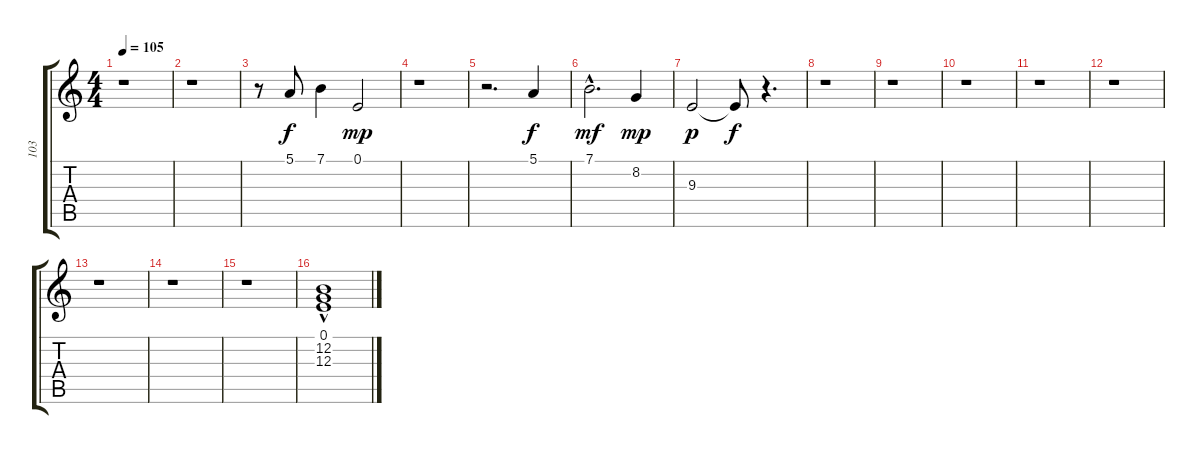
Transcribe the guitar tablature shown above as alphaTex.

\track ("103" "103") {instrument fx7echoes}
\staff {score tabs}
\tuning (E4 B3 G3 D3 A2 E2) {hide}
\ts (4 4)
\tempo 105
\clef g2
\ks c
r.1{dy f instrument fx7echoes} |
r.1 |
r.8 5.1.8 7.1.4 0.1.2{dy mp} |
r.1 |
r.2{d} 5.1.4{dy f volume 12} |
7.1{hac}.2{d dy mf} 8.2.4{dy mp} |
9.3.2{dy p} 9.3{t}.8{dy f} r.4{d} |
r.1 |
r.1 |
r.1 |
r.1 |
r.1 |
r.1 |
r.1 |
r.1 |
(0.1{hac} 12.2{hac} 12.3).1{volume 12}
